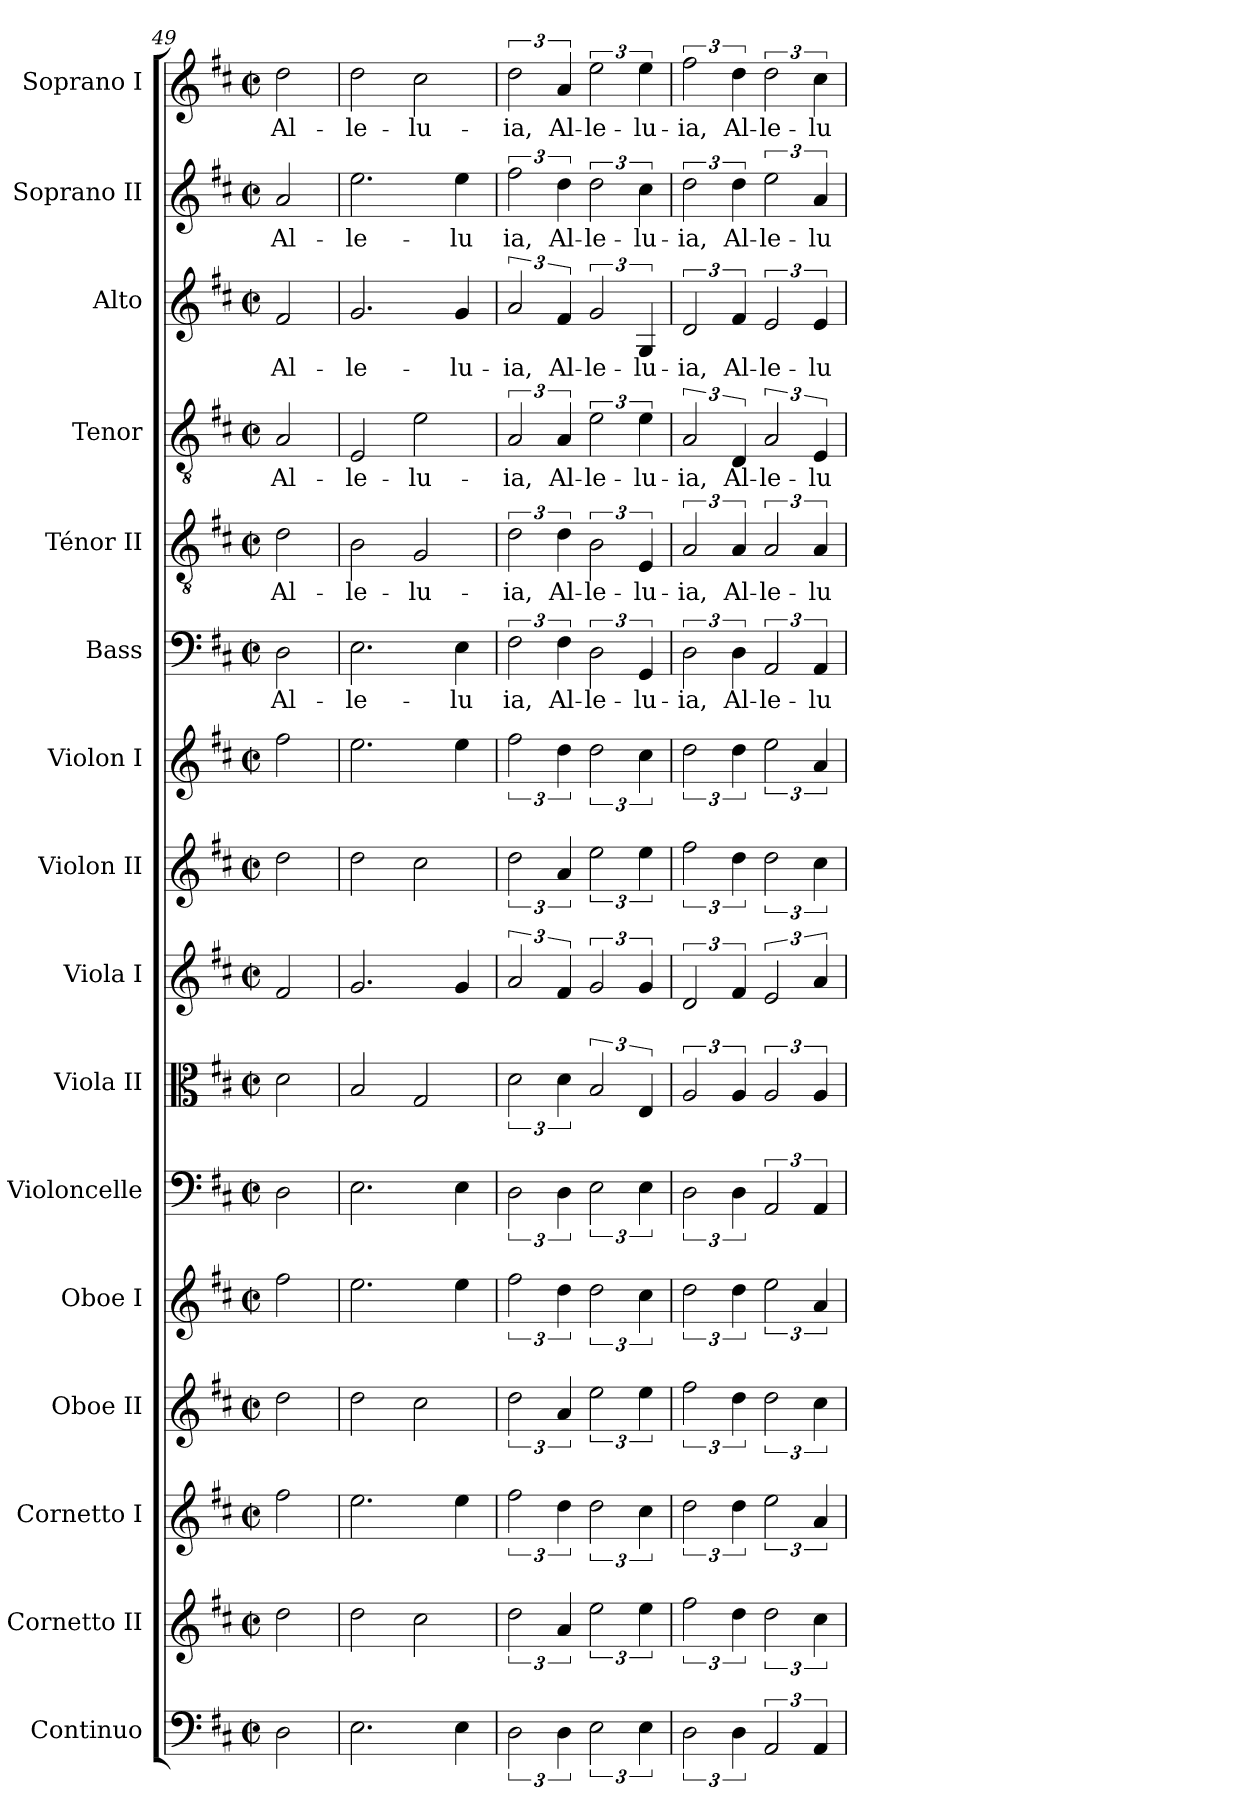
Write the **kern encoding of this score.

**kern	**kern	**kern	**kern	**kern	**kern	**kern	**kern	**kern	**kern	**kern	**text	**kern	**text	**kern	**text	**kern	**text	**kern	**text	**kern	**text
*part16	*part15	*part14	*part13	*part12	*part11	*part10	*part9	*part8	*part7	*part6	*part6	*part5	*part5	*part4	*part4	*part3	*part3	*part2	*part2	*part1	*part1
*staff16	*staff15	*staff14	*staff13	*staff12	*staff11	*staff10	*staff9	*staff8	*staff7	*staff6	*staff6	*staff5	*staff5	*staff4	*staff4	*staff3	*staff3	*staff2	*staff2	*staff1	*staff1
*I"Continuo	*I"Cornetto II	*I"Cornetto I	*I"Oboe II	*I"Oboe I	*I"Violoncelle	*I"Viola II	*I"Viola I	*I"Violon II	*I"Violon I	*I"Bass	*	*I"Ténor II	*	*I"Tenor	*	*I"Alto	*	*I"Soprano II	*	*I"Soprano I	*
*I'Cont.	*I'Cor. II	*I'Cor. I	*I'Ob II	*I'Ob I	*I'Vlc	*I'Vla.II	*I'Vla.I	*I'Vln.II	*I'Vln.I	*I'B.	*	*I'T.II	*	*	*	*I'A.	*	*I'S.II	*	*I'S.I	*
!!LO:PB:g=z
*clefF4	*clefG2	*clefG2	*clefG2	*clefG2	*clefF4	*clefC3	*clefG2	*clefG2	*clefG2	*clefF4	*	*clefGv2	*	*clefGv2	*	*clefG2	*	*clefG2	*	*clefG2	*
*k[f#c#]	*k[f#c#]	*k[f#c#]	*k[f#c#]	*k[f#c#]	*k[f#c#]	*k[f#c#]	*k[f#c#]	*k[f#c#]	*k[f#c#]	*k[f#c#]	*	*k[f#c#]	*	*k[f#c#]	*	*k[f#c#]	*	*k[f#c#]	*	*k[f#c#]	*
*M2/2	*M2/2	*M2/2	*M2/2	*M2/2	*M2/2	*M2/2	*M2/2	*M2/2	*M2/2	*M2/2	*	*M2/2	*	*M2/2	*	*M2/2	*	*M2/2	*	*M2/2	*
*met(c|)	*met(c|)	*met(c|)	*met(c|)	*met(c|)	*met(c|)	*met(c|)	*met(c|)	*met(c|)	*met(c|)	*met(c|)	*	*met(c|)	*	*met(c|)	*	*met(c|)	*	*met(c|)	*	*met(c|)	*
*MM120	*MM120	*MM120	*MM120	*MM120	*MM120	*MM120	*MM120	*MM120	*MM120	*MM120	*	*MM120	*	*MM120	*	*MM120	*	*MM120	*	*MM120	*
=49	=49	=49	=49	=49	=49	=49	=49	=49	=49	=49	=49	=49	=49	=49	=49	=49	=49	=49	=49	=49	=49
!	!	!	!	!	!	!	!	!	!	!	!LO:LY:b	!	!LO:LY:b	!	!LO:LY:b	!	!LO:LY:b	!	!LO:LY:b	!	!LO:LY:b
2D\	2dd\	2ff#\	2dd\	2ff#\	2D\	2d\	2f#/	2dd\	2ff#\	2D\	Al-	2d\	Al-	2A/	Al-	2f#/	Al-	2a/	Al-	2dd\	Al-
=50	=50	=50	=50	=50	=50	=50	=50	=50	=50	=50	=50	=50	=50	=50	=50	=50	=50	=50	=50	=50	=50
!	!	!	!	!	!	!	!	!	!	!	!LO:LY:b	!	!LO:LY:b	!	!LO:LY:b	!	!LO:LY:b	!	!LO:LY:b	!	!LO:LY:b
2.E\	2dd\	2.ee\	2dd\	2.ee\	2.E\	2B/	2.g/	2dd\	2.ee\	2.E\	-le-	2B\	-le-	2E/	-le-	2.g/	-le-	2.ee\	-le-	2dd\	-le-
!	!	!	!	!	!	!	!	!	!	!	!	!	!LO:LY:b	!	!LO:LY:b	!	!	!	!	!	!LO:LY:b
.	2cc#\	.	2cc#\	.	.	2G/	.	2cc#\	.	.	.	2G/	-lu-	2e\	-lu-	.	.	.	.	2cc#\	-lu-
!	!	!	!	!	!	!	!	!	!	!	!LO:LY:b	!	!	!	!	!	!LO:LY:b	!	!LO:LY:b	!	!
4E\	.	4ee\	.	4ee\	4E\	.	4g/	.	4ee\	4E\	-lu	.	.	.	.	4g/	-lu-	4ee\	-lu	.	.
=51	=51	=51	=51	=51	=51	=51	=51	=51	=51	=51	=51	=51	=51	=51	=51	=51	=51	=51	=51	=51	=51
!	!	!	!	!	!	!	!	!	!	!	!LO:LY:b	!	!LO:LY:b	!	!LO:LY:b	!	!LO:LY:b	!	!LO:LY:b	!	!LO:LY:b
3D\	3dd\	3ff#\	3dd\	3ff#\	3D\	3d\	3a/	3dd\	3ff#\	3F#\	-ia,	3d\	-ia,	3A/	-ia,	3a/	-ia,	3ff#\	-ia,	3dd\	-ia,
!	!	!	!	!	!	!	!	!	!	!	!LO:LY:b	!	!LO:LY:b	!	!LO:LY:b	!	!LO:LY:b	!	!LO:LY:b	!	!LO:LY:b
6D\	6a/	6dd\	6a/	6dd\	6D\	6d\	6f#/	6a/	6dd\	6F#\	Al-	6d\	Al-	6A/	Al-	6f#/	Al-	6dd\	Al-	6a/	Al-
!	!	!	!	!	!	!	!	!	!	!	!LO:LY:b	!	!LO:LY:b	!	!LO:LY:b	!	!LO:LY:b	!	!LO:LY:b	!	!LO:LY:b
3E\	3ee\	3dd\	3ee\	3dd\	3E\	3B/	3g/	3ee\	3dd\	3D\	-le-	3B\	-le-	3e\	-le-	3g/	-le-	3dd\	-le-	3ee\	-le-
!	!	!	!	!	!	!	!	!	!	!	!LO:LY:b	!	!LO:LY:b	!	!LO:LY:b	!	!LO:LY:b	!	!LO:LY:b	!	!LO:LY:b
6E\	6ee\	6cc#\	6ee\	6cc#\	6E\	6E/	6g/	6ee\	6cc#\	6GG/	-lu-	6E/	-lu-	6e\	-lu-	6G/	-lu-	6cc#\	-lu-	6ee\	-lu-
=52	=52	=52	=52	=52	=52	=52	=52	=52	=52	=52	=52	=52	=52	=52	=52	=52	=52	=52	=52	=52	=52
!	!	!	!	!	!	!	!	!	!	!	!LO:LY:b	!	!LO:LY:b	!	!LO:LY:b	!	!LO:LY:b	!	!LO:LY:b	!	!LO:LY:b
3D\	3ff#\	3dd\	3ff#\	3dd\	3D\	3A/	3d/	3ff#\	3dd\	3D\	-ia,	3A/	-ia,	3A/	-ia,	3d/	-ia,	3dd\	-ia,	3ff#\	-ia,
!	!	!	!	!	!	!	!	!	!	!	!LO:LY:b	!	!LO:LY:b	!	!LO:LY:b	!	!LO:LY:b	!	!LO:LY:b	!	!LO:LY:b
6D\	6dd\	6dd\	6dd\	6dd\	6D\	6A/	6f#/	6dd\	6dd\	6D\	Al-	6A/	Al-	6D/	Al-	6f#/	Al-	6dd\	Al-	6dd\	Al-
!	!	!	!	!	!	!	!	!	!	!	!LO:LY:b	!	!LO:LY:b	!	!LO:LY:b	!	!LO:LY:b	!	!LO:LY:b	!	!LO:LY:b
3AA/	3dd\	3ee\	3dd\	3ee\	3AA/	3A/	3e/	3dd\	3ee\	3AA/	-le-	3A/	-le-	3A/	-le-	3e/	-le-	3ee\	-le-	3dd\	-le-
!	!	!	!	!	!	!	!	!	!	!	!LO:LY:b	!	!LO:LY:b	!	!LO:LY:b	!	!LO:LY:b	!	!LO:LY:b	!	!LO:LY:b
6AA/	6cc#\	6a/	6cc#\	6a/	6AA/	6A/	6a/	6cc#\	6a/	6AA/	-lu-	6A/	-lu-	6E/	-lu-	6e/	-lu-	6a/	-lu-	6cc#\	-lu-
=	=	=	=	=	=	=	=	=	=	=	=	=	=	=	=	=	=	=	=	=	=
*-	*-	*-	*-	*-	*-	*-	*-	*-	*-	*-	*-	*-	*-	*-	*-	*-	*-	*-	*-	*-	*-
